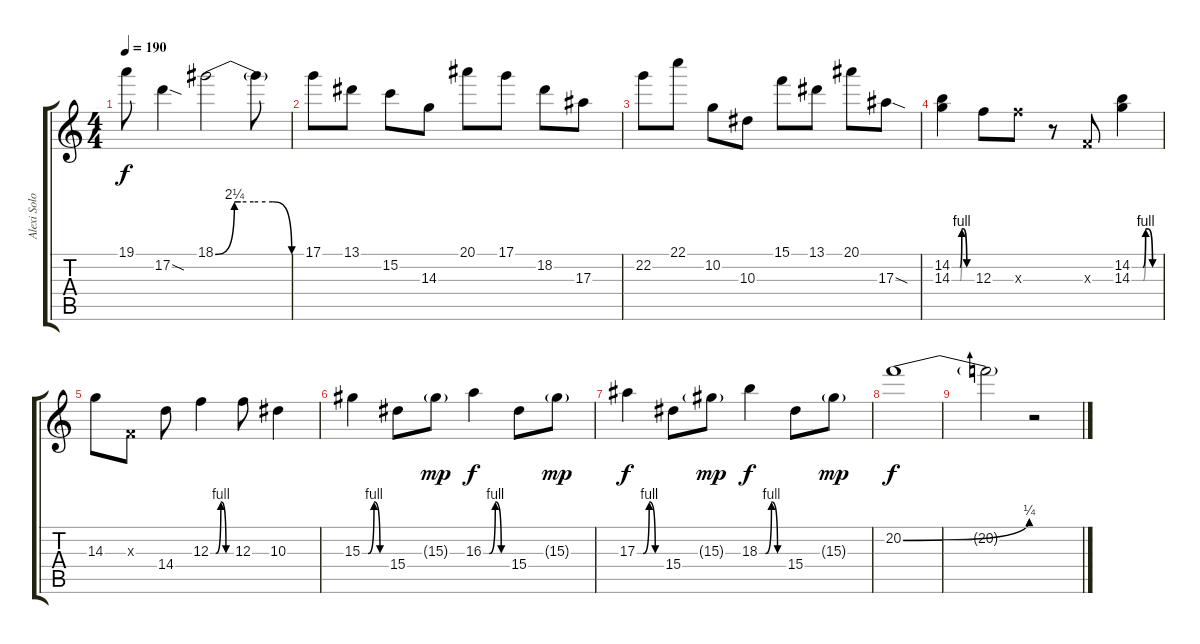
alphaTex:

\track ("Alexi Solo" "Alexi Solo") {instrument overdrivenguitar}
\staff {score tabs}
\tuning (D4 A3 F3 C3 G2 C2) {hide}
\ts (4 4)
\tempo 190
\clef g2
\ks c
19.1.8{dy f} 17.2{sod}.4 18.1{be (custom 0 0 15 9 20 9 30 9 45 9 60 0)}.2 18.1{t}.8 |
17.1.8 13.1.8 15.2.8 14.3.8 20.1.8 17.1.8 18.2.8 17.3.8 |
22.2.8 22.1.8 10.2.8 10.3.8 15.1.8 13.1.8 20.1.8 17.3{sod}.8 |
(14.2{be (custom 0 0 15 0 24 0 30 4 34 4 45 0 60 0)} 14.3{be (custom 0 0 10 0 15 0 25 0 30 4 36 4 45 0 60 0)}).4 12.3.8 12.3{x}.8 r.8 0.3{x}.8 (14.2{be (custom 0 0 24 0 30 4 35 4 45 0 60 0)} 14.3{be (custom 0 0 25 0 30 4 34 4 45 0 60 0)}).4 |
14.3.8 0.3{x}.8 14.4.8 12.3{be (custom 0 0 15 0 30 4 45 0 60 0)}.4 12.3.8 10.3.4 |
15.3{be (custom 0 0 15 0 30 4 45 0 60 0)}.4 15.4.8 15.3{g}.8{dy mp} 16.3{be (custom 0 0 15 0 30 4 45 0 60 0)}.4{dy f} 15.4.8 15.3{g}.8{dy mp} |
17.3{be (custom 0 0 15 0 30 4 45 0 60 0)}.4{dy f} 15.4.8 15.3{g}.8{dy mp} 18.3{be (custom 0 0 15 0 30 4 45 0 60 0)}.4{dy f} 15.4.8 15.3{g}.8{dy mp} |
20.2{be (bend 0 0 60 1)}.1{dy f} |
20.2{t}.2 r.2
